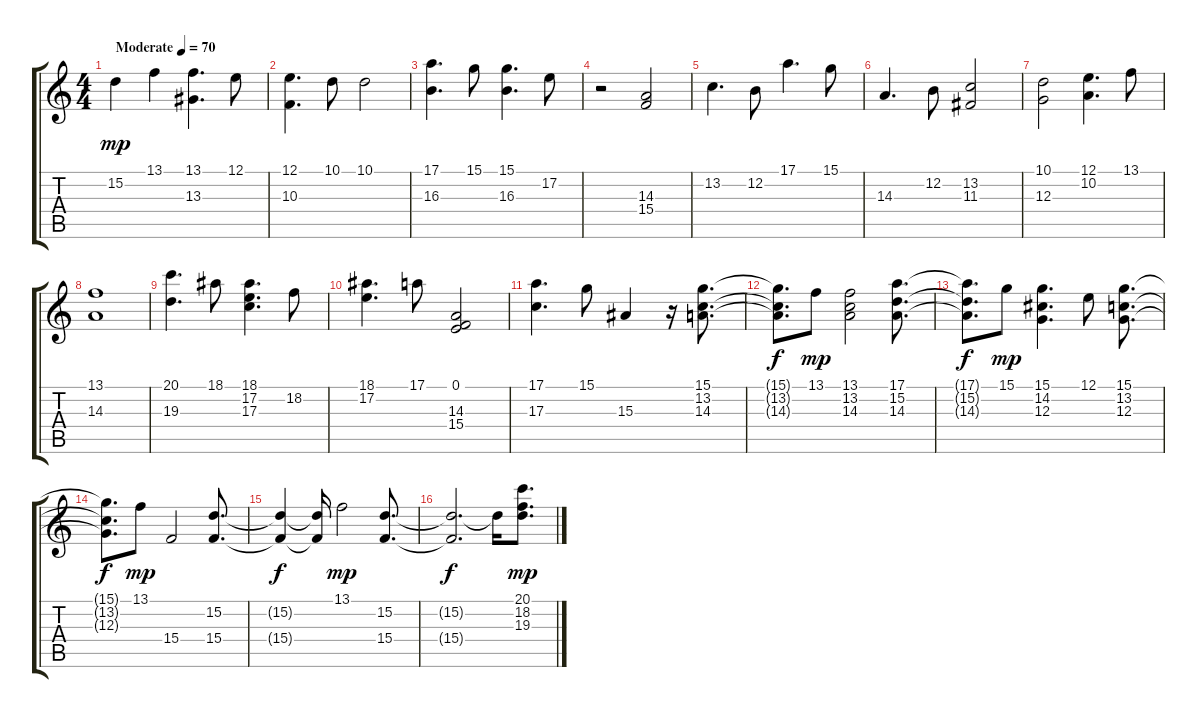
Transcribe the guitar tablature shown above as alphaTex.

\track "" {instrument acousticgrandpiano}
\staff {score tabs}
\tuning (E4 B3 G3 D3 A2 E2) {hide}
\ts (4 4)
\tempo (70 "Moderate")
\clef g2
\ks c
15.2.4{dy mp instrument acousticgrandpiano} 13.1.4 (13.1 13.3).4{d} 12.1.8 |
(12.1 10.3).4{d} 10.1.8 10.1.2 |
(17.1 16.3).4{d} 15.1.8 (15.1 16.3).4{d} 17.2.8 |
r.2 (14.3 15.4).2 |
13.2.4{d} 12.2.8 17.1.4{d} 15.1.8 |
14.3.4{d} 12.2.8 (13.2 11.3).2 |
(10.1 12.3).2 (12.1 10.2).4{d} 13.1.8 |
(13.1 14.3).1 |
(20.1 19.3).4{d} 18.1.8 (18.1 17.2 17.3).4{d} 18.2.8 |
(18.1 17.2).4{d} 17.1.8 (0.1 14.3 15.4).2 |
(17.1 17.3).4{d} 15.1.8 15.3.4 r.16 (15.1 13.2 14.3).8{d} |
(15.1{t} 13.2{t} 14.3{t}).8{d dy f} 13.1.8{dy mp} (13.1 13.2 14.3).2 (17.1 15.2 14.3).8{d} |
(17.1{t} 15.2{t} 14.3{t}).8{d dy f} 15.1.8{dy mp} (15.1 14.2 12.3).4{d} 12.1.8 (15.1 13.2 12.3).8{d} |
(15.1{t} 13.2{t} 12.3{t}).8{d dy f} 13.1.8{dy mp} 15.4.2 (15.2 15.4).8{d} |
(15.2{t} 15.4{t}).4{dy f} (15.2{t} 15.4{t}).16 13.1.2{dy mp} (15.2 15.4).8{d} |
(15.2{t} 15.4{t}).2{d dy f} 15.2{t}.16 (20.1 18.2 19.3).8{d dy mp}
